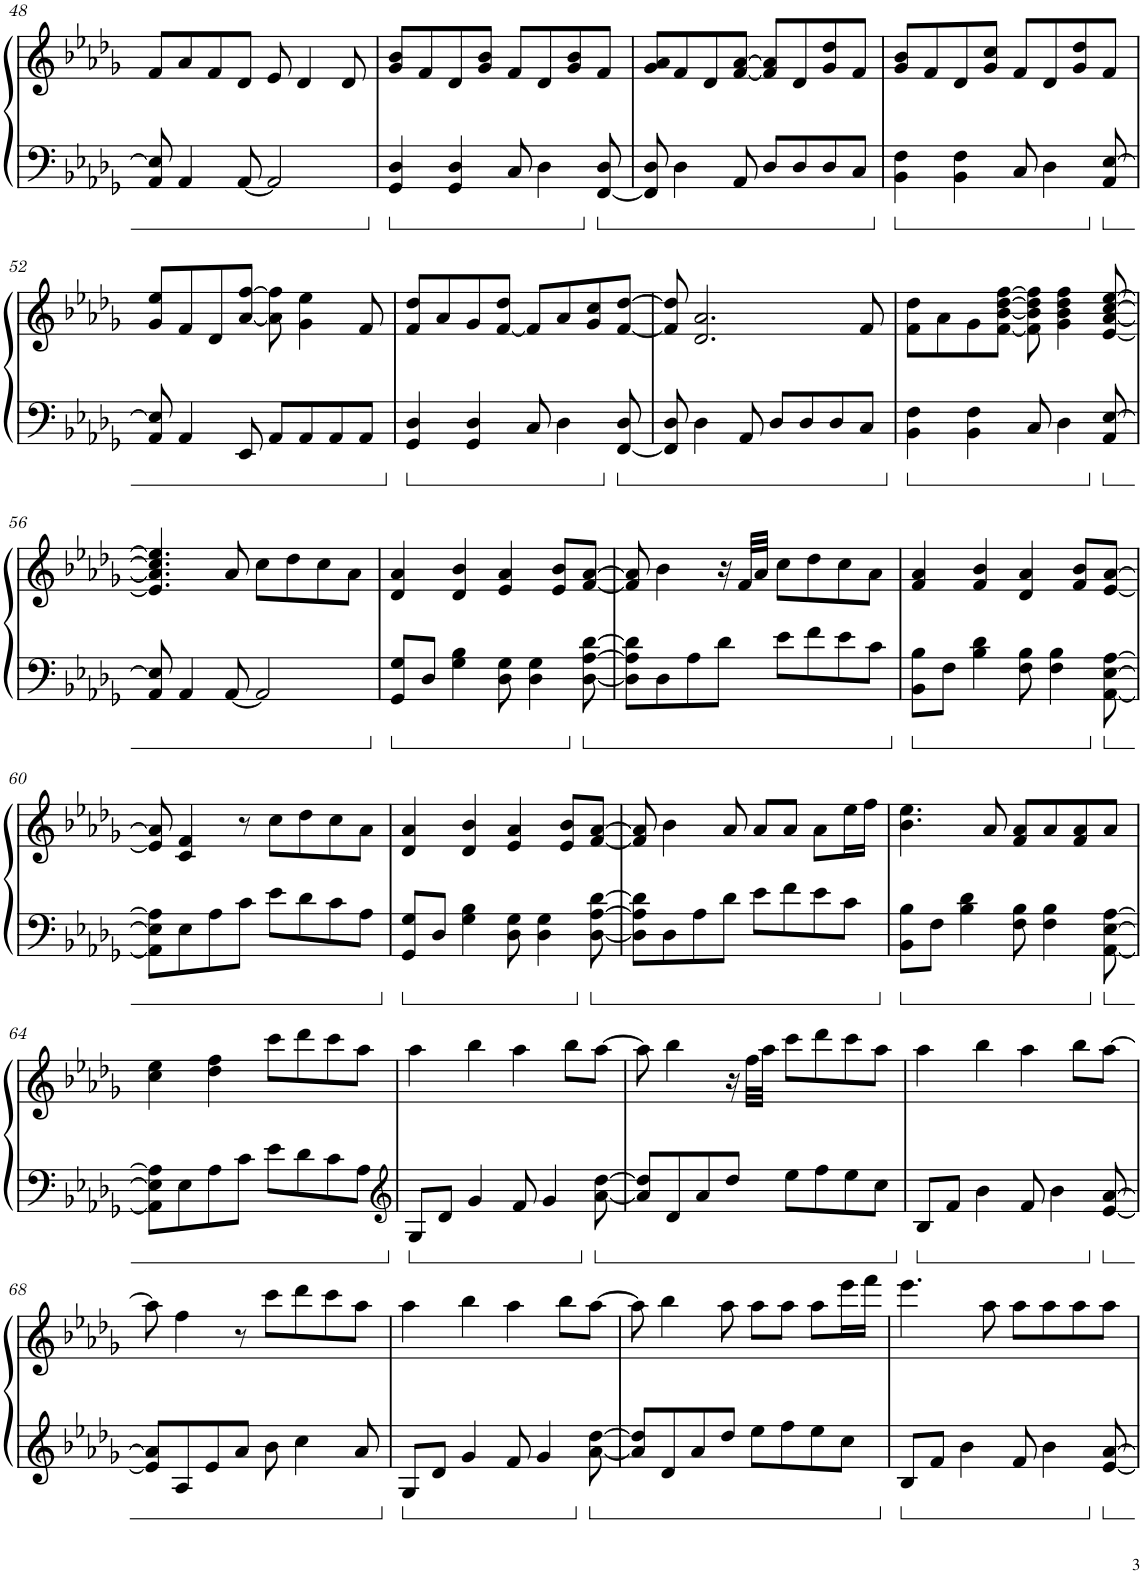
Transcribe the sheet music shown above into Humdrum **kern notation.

**kern	**kern
*part1	*part1
*staff2	*staff1
*I"Piano	*
*I'Pno.	*
!!LO:PB:g=z
*clefF4	*clefG2
*k[b-e-a-d-g-]	*k[b-e-a-d-g-]
*M4/4	*M4/4
=48	=48
8AA-/ 8E-/]	8f/L
4AA-/	8a-/
.	8f/
[8AA-/	8d-/J
2AA-/]	8e-/
.	4d-/
.	8d-/
=49	=49
4GG-/ 4D-/	8g-/ 8b-/L
.	8f/
4GG-/ 4D-/	8d-/
.	8g-/ 8b-/J
8C/	8f/L
4D-\	8d-/
.	8g-/ 8b-/
[8FF/ 8D-/	8f/J
=50	=50
8FF/] 8D-/	8g-/ 8a-/L
4D-\	8f/
.	8d-/
8AA-/	[8f/ [8a-/J
8D-/L	8f/] 8a-/]L
8D-/	8d-/
8D-/	8g-/ 8dd-/
8C/J	8f/J
=51	=51
4BB-\ 4F\	8g-/ 8b-/L
.	8f/
4BB-\ 4F\	8d-/
.	8g-/ 8cc/J
8C/	8f/L
4D-\	8d-/
.	8g-/ 8dd-/
8AA-/ [8E-/	8f/J
!!LO:LB:g=z
=52	=52
8AA-/ 8E-/]	8g-/ 8ee-/L
4AA-/	8f/
.	8d-/
8EE-/	[8a-/ [8ff/J
8AA-/L	8a-\] 8ff\]
8AA-/	4g-\ 4ee-\
8AA-/	.
8AA-/J	8f/
=53	=53
4GG-/ 4D-/	8f/ 8dd-/L
.	8a-/
4GG-/ 4D-/	8g-/
.	[8f/ 8dd-/J
8C/	8f/L]
4D-\	8a-/
.	8g-/ 8cc/
[8FF/ 8D-/	[8f/ [8dd-/J
=54	=54
8FF/] 8D-/	8f/] 8dd-/]
4D-\	2.d-/ 2.a-/
8AA-/	.
8D-/L	.
8D-/	.
8D-/	.
8C/J	8f/
=55	=55
4BB-\ 4F\	8f\ 8dd-\L
.	8a-\
4BB-\ 4F\	8g-\
.	[8f\ [8b-\ [8dd-\ [8ff\J
8C/	8f\] 8b-\] 8dd-\] 8ff\]
4D-\	4g-\ 4b-\ 4dd-\ 4ff\
8AA-/ [8E-/	[8e-/ [8a-/ [8cc/ [8ee-/
!!LO:LB:g=z
=56	=56
8AA-/ 8E-/]	4.e-/] 4.a-/] 4.cc/] 4.ee-/]
4AA-/	.
[8AA-/	8a-/
2AA-/]	8cc\L
.	8dd-\
.	8cc\
.	8a-\J
=57	=57
8GG-/ 8G-/L	4d-/ 4a-/
8D-/J	.
4G-\ 4B-\	4d-/ 4b-/
8D-\ 8G-\	4e-/ 4a-/
4D-\ 4G-\	.
.	8e-/ 8b-/L
[8D-\ [8A-\ [8d-\	[8f/ [8a-/J
=58	=58
8D-\] 8A-\] 8d-\]L	8f/] 8a-/]
8D-\	4b-\
8A-\	.
8d-\J	16r
.	32f/LLL
.	32a-/JJJ
8e-\L	8cc\L
8f\	8dd-\
8e-\	8cc\
8c\J	8a-\J
=59	=59
8BB-\ 8B-\L	4f/ 4a-/
8F\J	.
4B-\ 4d-\	4f/ 4b-/
8F\ 8B-\	4d-/ 4a-/
4F\ 4B-\	.
.	8f/ 8b-/L
[8AA-\ [8E-\ [8A-\	[8e-/ [8a-/J
!!LO:LB:g=z
=60	=60
8AA-\] 8E-\] 8A-\]L	8e-/] 8a-/]
8E-\	4c/ 4f/
8A-\	.
8c\J	8r
8e-\L	8cc\L
8d-\	8dd-\
8c\	8cc\
8A-\J	8a-\J
=61	=61
8GG-/ 8G-/L	4d-/ 4a-/
8D-/J	.
4G-\ 4B-\	4d-/ 4b-/
8D-\ 8G-\	4e-/ 4a-/
4D-\ 4G-\	.
.	8e-/ 8b-/L
[8D-\ [8A-\ [8d-\	[8f/ [8a-/J
=62	=62
8D-\] 8A-\] 8d-\]L	8f/] 8a-/]
8D-\	4b-\
8A-\	.
8d-\J	8a-/
8e-\L	8a-/L
8f\	8a-/J
8e-\	8a-\L
8c\J	16ee-\L
.	16ff\JJ
=63	=63
8BB-\ 8B-\L	4.b-\ 4.ee-\
8F\J	.
4B-\ 4d-\	.
.	8a-/
8F\ 8B-\	8f/ 8a-/L
4F\ 4B-\	8a-/
.	8f/ 8a-/
[8AA-\ [8E-\ [8A-\	8a-/J
!!LO:LB:g=z
=64	=64
8AA-\] 8E-\] 8A-\]L	4cc\ 4ee-\
8E-\	.
8A-\	4dd-\ 4ff\
8c\J	.
8e-\L	8ccc\L
8d-\	8ddd-\
8c\	8ccc\
8A-\J	8aa-\J
=65	=65
*clefG2	*
8G-/L	4aa-\
8d-/J	.
4g-/	4bb-\
8f/	4aa-\
4g-/	.
.	8bb-\L
[8a-\ [8dd-\	[8aa-\J
=66	=66
8a-/] 8dd-/]L	8aa-\]
8d-/	4bb-\
8a-/	.
8dd-/J	16r
.	32ff\LLL
.	32aa-\JJJ
8ee-\L	8ccc\L
8ff\	8ddd-\
8ee-\	8ccc\
8cc\J	8aa-\J
=67	=67
8B-/L	4aa-\
8f/J	.
4b-\	4bb-\
8f/	4aa-\
4b-\	.
.	8bb-\L
[8e-/ [8a-/	[8aa-\J
!!LO:LB:g=z
=68	=68
8e-/] 8a-/]L	8aa-\]
8A-/	4ff\
8e-/	.
8a-/J	8r
8b-\	8ccc\L
4cc\	8ddd-\
.	8ccc\
8a-/	8aa-\J
=69	=69
8G-/L	4aa-\
8d-/J	.
4g-/	4bb-\
8f/	4aa-\
4g-/	.
.	8bb-\L
[8a-\ [8dd-\	[8aa-\J
=70	=70
8a-/] 8dd-/]L	8aa-\]
8d-/	4bb-\
8a-/	.
8dd-/J	8aa-\
8ee-\L	8aa-\L
8ff\	8aa-\J
8ee-\	8aa-\L
8cc\J	16eee-\L
.	16fff\JJ
=71	=71
8B-/L	4.eee-\
8f/J	.
4b-\	.
.	8aa-\
8f/	8aa-\L
4b-\	8aa-\
.	8aa-\
[8e-/ [8a-/	8aa-\J
=	=
*-	*-
